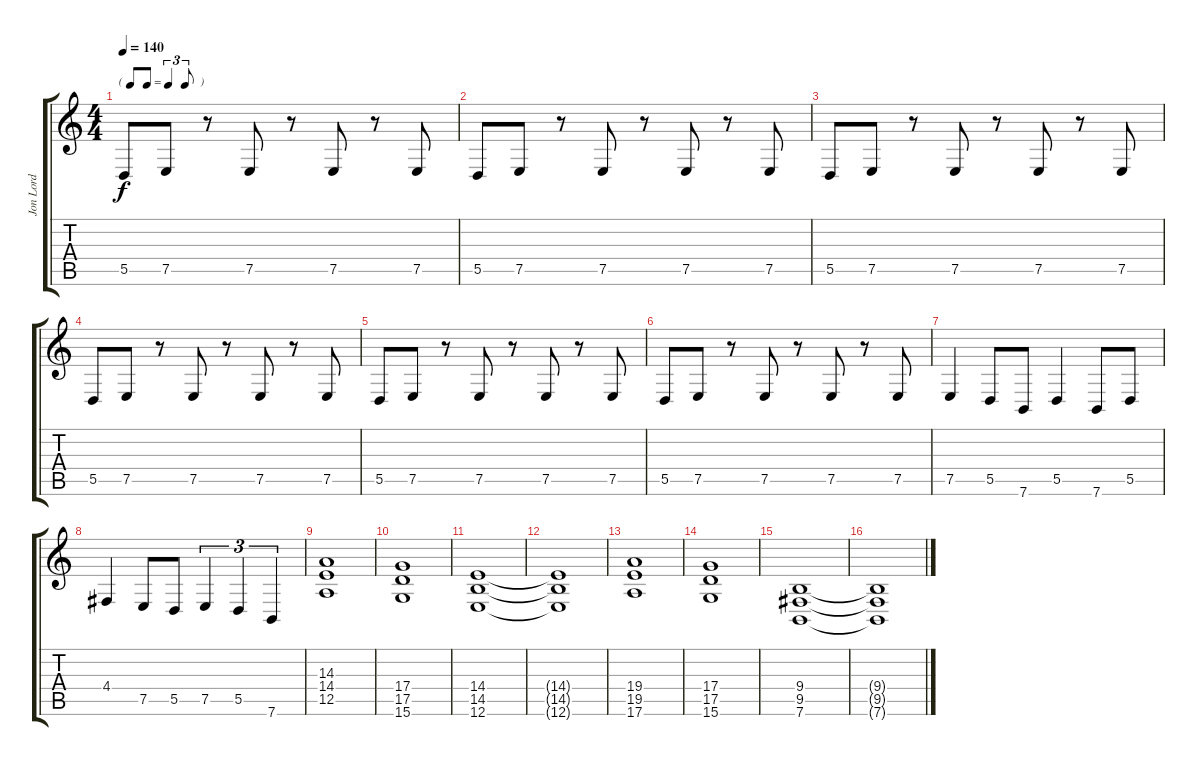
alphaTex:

\track ("Jon Lord" "Jon Lord") {instrument drawbarorgan}
\staff {score tabs}
\tuning (E4 B3 G3 D3 A2 E2) {hide}
\ts (4 4)
\tf triplet8th
\tempo 140
\clef g2
\ks c
5.5.8{dy f} 7.5.8 r.8 7.5.8 r.8 7.5.8 r.8 7.5.8 |
5.5.8 7.5.8 r.8 7.5.8 r.8 7.5.8 r.8 7.5.8 |
5.5.8 7.5.8 r.8 7.5.8 r.8 7.5.8 r.8 7.5.8 |
5.5.8 7.5.8 r.8 7.5.8 r.8 7.5.8 r.8 7.5.8 |
5.5.8 7.5.8 r.8 7.5.8 r.8 7.5.8 r.8 7.5.8 |
5.5.8 7.5.8 r.8 7.5.8 r.8 7.5.8 r.8 7.5.8 |
7.5.4 5.5.8 7.6.8 5.5.4 7.6.8 5.5.8 |
4.4.4 7.5.8 5.5.8 7.5.4{tu (3 2)} 5.5.4{tu (3 2)} 7.6.4{tu (3 2)} |
(14.3 14.4 12.5).1 |
(17.4 17.5 15.6).1 |
(14.4 14.5 12.6).1 |
(14.4{t} 14.5{t} 12.6{t}).1 |
(19.4 19.5 17.6).1 |
(17.4 17.5 15.6).1 |
(9.4 9.5 7.6).1 |
(9.4{t} 9.5{t} 7.6{t}).1
